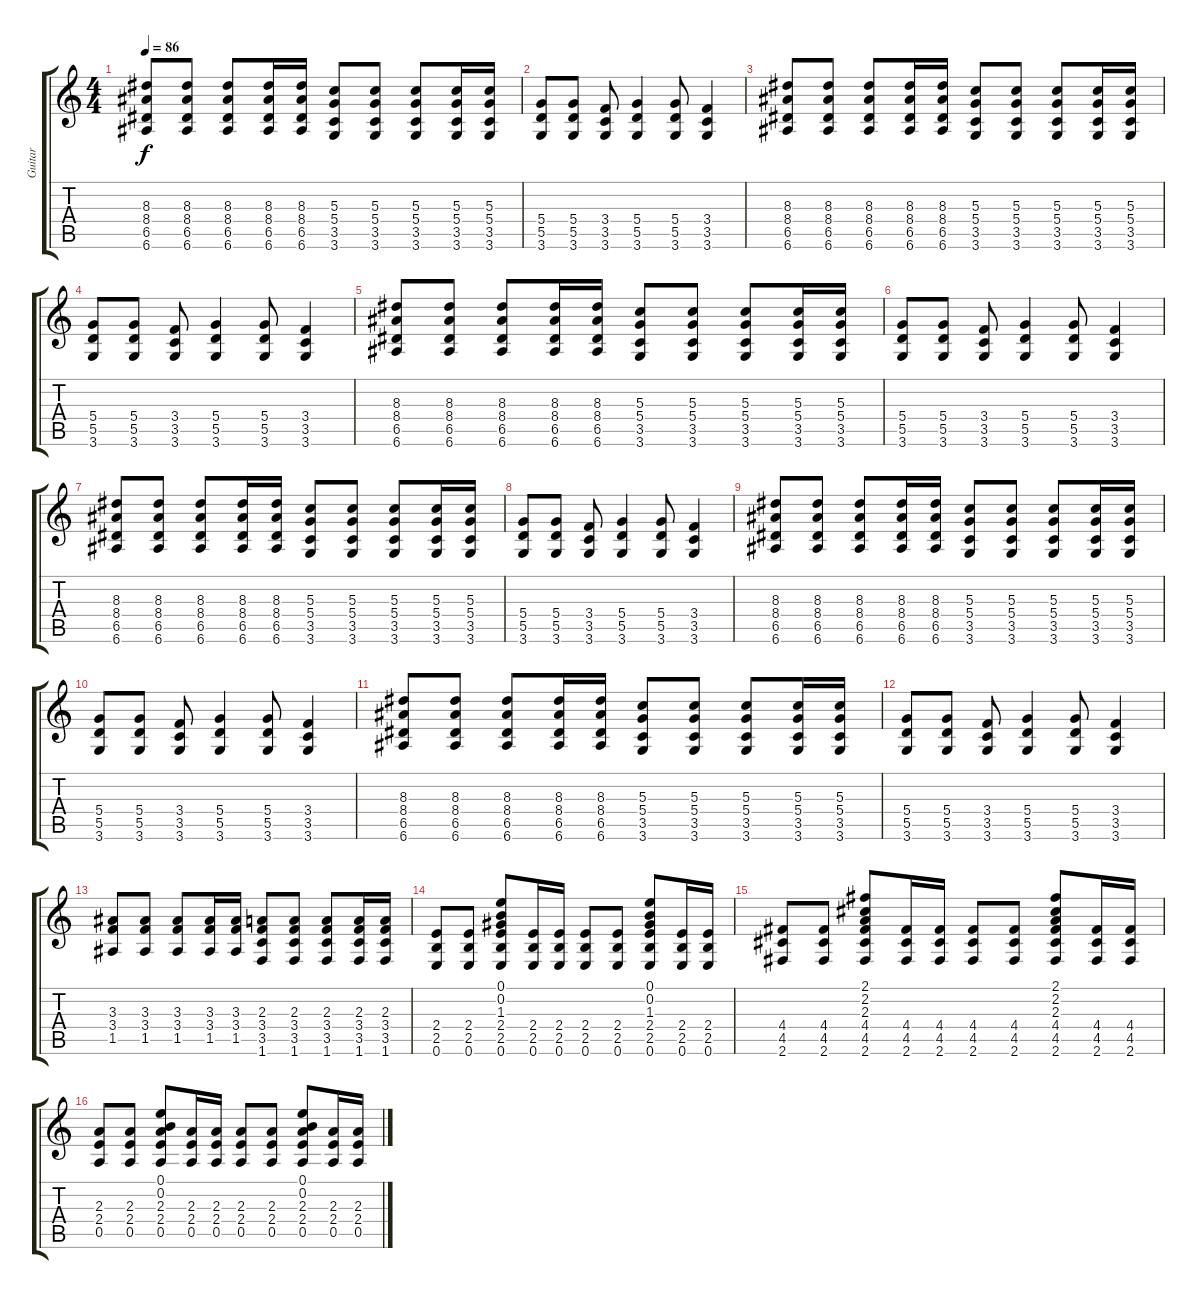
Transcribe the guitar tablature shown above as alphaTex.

\track ("Guitar" "Guitar") {instrument distortionguitar}
\staff {score tabs}
\tuning (E4 B3 G3 D3 A2 E2) {hide}
\ts (4 4)
\tempo 86
\clef g2
\ks c
(8.3 8.4 6.5 6.6).8{dy f instrument distortionguitar} (8.3 8.4 6.5 6.6).8 (8.3 8.4 6.5 6.6).8 (8.3 8.4 6.5 6.6).16 (8.3 8.4 6.5 6.6).16 (5.3 5.4 3.5 3.6).8 (5.3 5.4 3.5 3.6).8 (5.3 5.4 3.5 3.6).8 (5.3 5.4 3.5 3.6).16 (5.3 5.4 3.5 3.6).16 |
(5.4 5.5 3.6).8 (5.4 5.5 3.6).8 (3.4 3.5 3.6).8 (5.4 5.5 3.6).4 (5.4 5.5 3.6).8 (3.4 3.5 3.6).4 |
(8.3 8.4 6.5 6.6).8 (8.3 8.4 6.5 6.6).8 (8.3 8.4 6.5 6.6).8 (8.3 8.4 6.5 6.6).16 (8.3 8.4 6.5 6.6).16 (5.3 5.4 3.5 3.6).8 (5.3 5.4 3.5 3.6).8 (5.3 5.4 3.5 3.6).8 (5.3 5.4 3.5 3.6).16 (5.3 5.4 3.5 3.6).16 |
(5.4 5.5 3.6).8 (5.4 5.5 3.6).8 (3.4 3.5 3.6).8 (5.4 5.5 3.6).4 (5.4 5.5 3.6).8 (3.4 3.5 3.6).4 |
(8.3 8.4 6.5 6.6).8 (8.3 8.4 6.5 6.6).8 (8.3 8.4 6.5 6.6).8 (8.3 8.4 6.5 6.6).16 (8.3 8.4 6.5 6.6).16 (5.3 5.4 3.5 3.6).8 (5.3 5.4 3.5 3.6).8 (5.3 5.4 3.5 3.6).8 (5.3 5.4 3.5 3.6).16 (5.3 5.4 3.5 3.6).16 |
(5.4 5.5 3.6).8 (5.4 5.5 3.6).8 (3.4 3.5 3.6).8 (5.4 5.5 3.6).4 (5.4 5.5 3.6).8 (3.4 3.5 3.6).4 |
(8.3 8.4 6.5 6.6).8 (8.3 8.4 6.5 6.6).8 (8.3 8.4 6.5 6.6).8 (8.3 8.4 6.5 6.6).16 (8.3 8.4 6.5 6.6).16 (5.3 5.4 3.5 3.6).8 (5.3 5.4 3.5 3.6).8 (5.3 5.4 3.5 3.6).8 (5.3 5.4 3.5 3.6).16 (5.3 5.4 3.5 3.6).16 |
(5.4 5.5 3.6).8 (5.4 5.5 3.6).8 (3.4 3.5 3.6).8 (5.4 5.5 3.6).4 (5.4 5.5 3.6).8 (3.4 3.5 3.6).4 |
(8.3 8.4 6.5 6.6).8 (8.3 8.4 6.5 6.6).8 (8.3 8.4 6.5 6.6).8 (8.3 8.4 6.5 6.6).16 (8.3 8.4 6.5 6.6).16 (5.3 5.4 3.5 3.6).8 (5.3 5.4 3.5 3.6).8 (5.3 5.4 3.5 3.6).8 (5.3 5.4 3.5 3.6).16 (5.3 5.4 3.5 3.6).16 |
(5.4 5.5 3.6).8 (5.4 5.5 3.6).8 (3.4 3.5 3.6).8 (5.4 5.5 3.6).4 (5.4 5.5 3.6).8 (3.4 3.5 3.6).4 |
(8.3 8.4 6.5 6.6).8 (8.3 8.4 6.5 6.6).8 (8.3 8.4 6.5 6.6).8 (8.3 8.4 6.5 6.6).16 (8.3 8.4 6.5 6.6).16 (5.3 5.4 3.5 3.6).8 (5.3 5.4 3.5 3.6).8 (5.3 5.4 3.5 3.6).8 (5.3 5.4 3.5 3.6).16 (5.3 5.4 3.5 3.6).16 |
(5.4 5.5 3.6).8 (5.4 5.5 3.6).8 (3.4 3.5 3.6).8 (5.4 5.5 3.6).4 (5.4 5.5 3.6).8 (3.4 3.5 3.6).4 |
(3.3 3.4 1.5).8 (3.3 3.4 1.5).8 (3.3 3.4 1.5).8 (3.3 3.4 1.5).16 (3.3 3.4 1.5).16 (2.3 3.4 3.5 1.6).8 (2.3 3.4 3.5 1.6).8 (2.3 3.4 3.5 1.6).8 (2.3 3.4 3.5 1.6).16 (2.3 3.4 3.5 1.6).16 |
(2.4 2.5 0.6).8 (2.4 2.5 0.6).8 (0.1 0.2 1.3 2.4 2.5 0.6).8 (2.4 2.5 0.6).16 (2.4 2.5 0.6).16 (2.4 2.5 0.6).8 (2.4 2.5 0.6).8 (0.1 0.2 1.3 2.4 2.5 0.6).8 (2.4 2.5 0.6).16 (2.4 2.5 0.6).16 |
(4.4 4.5 2.6).8 (4.4 4.5 2.6).8 (2.1 2.2 2.3 4.4 4.5 2.6).8 (4.4 4.5 2.6).16 (4.4 4.5 2.6).16 (4.4 4.5 2.6).8 (4.4 4.5 2.6).8 (2.1 2.2 2.3 4.4 4.5 2.6).8 (4.4 4.5 2.6).16 (4.4 4.5 2.6).16 |
(2.3 2.4 0.5).8 (2.3 2.4 0.5).8 (0.1 0.2 2.3 2.4 0.5).8 (2.3 2.4 0.5).16 (2.3 2.4 0.5).16 (2.3 2.4 0.5).8 (2.3 2.4 0.5).8 (0.1 0.2 2.3 2.4 0.5).8 (2.3 2.4 0.5).16 (2.3 2.4 0.5).16
